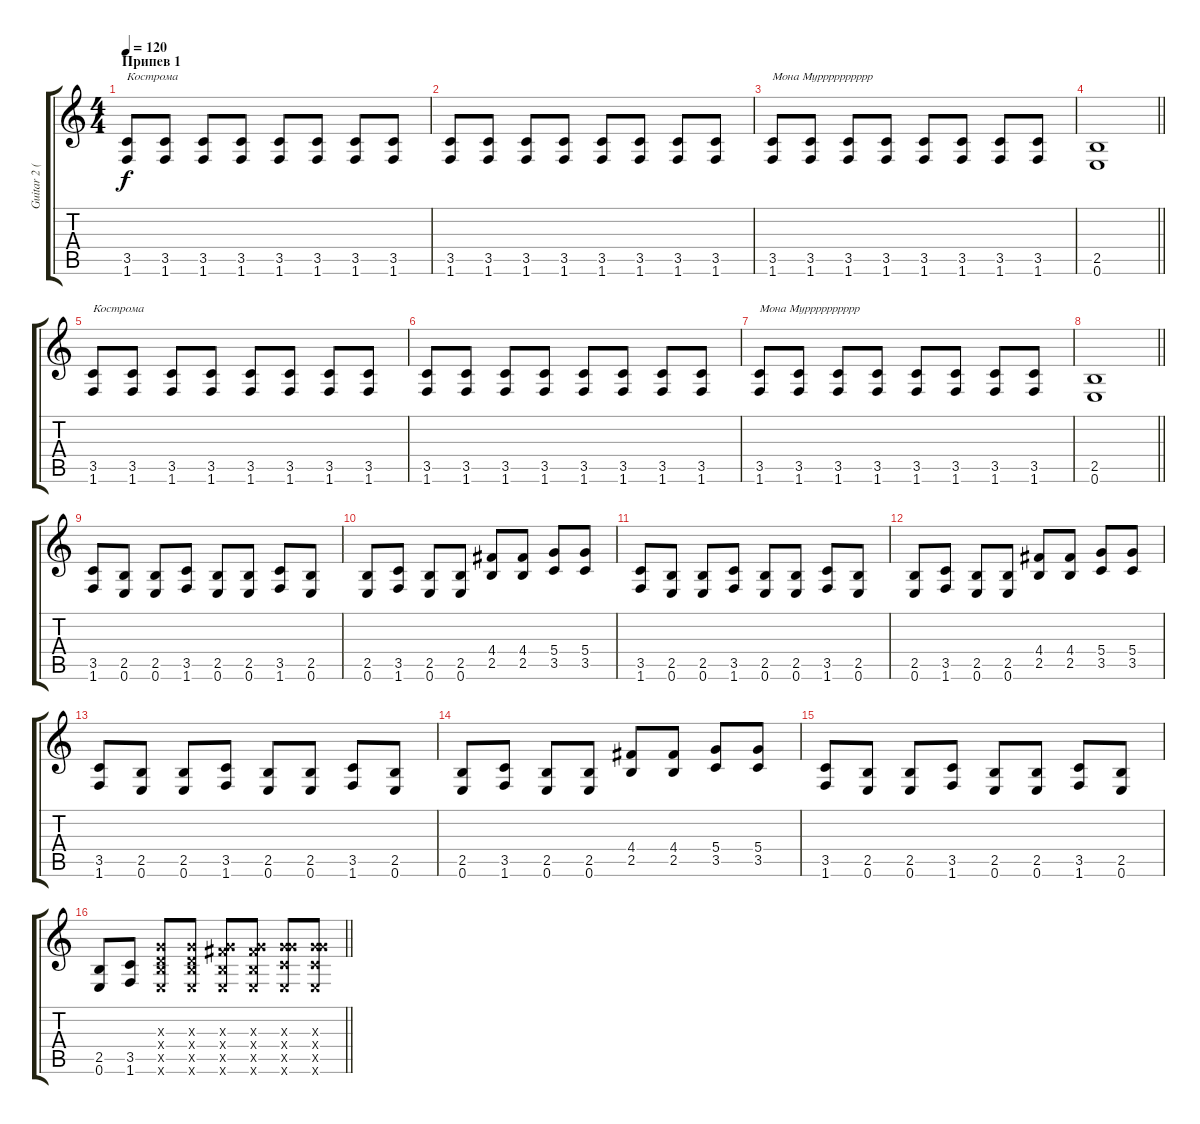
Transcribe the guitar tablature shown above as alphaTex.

\track ("Guitar 2 (Колян)" "Guitar 2 (") {instrument distortionguitar}
\staff {score tabs}
\tuning (E4 B3 G3 D3 A2 E2) {hide}
\ts (4 4)
\section ("" "Припев 1")
\tempo 120
\clef g2
\ks c
(3.5 1.6).8{txt "Кострома  " dy f} (3.5 1.6).8 (3.5 1.6).8 (3.5 1.6).8 (3.5 1.6).8 (3.5 1.6).8 (3.5 1.6).8 (3.5 1.6).8 |
(3.5 1.6).8 (3.5 1.6).8 (3.5 1.6).8 (3.5 1.6).8 (3.5 1.6).8 (3.5 1.6).8 (3.5 1.6).8 (3.5 1.6).8 |
(3.5 1.6).8{txt "Мона Мурррррррррр"} (3.5 1.6).8 (3.5 1.6).8 (3.5 1.6).8 (3.5 1.6).8 (3.5 1.6).8 (3.5 1.6).8 (3.5 1.6).8 |
\barLineRight lightlight
(2.5 0.6).1 |
(3.5 1.6).8{txt "Кострома  "} (3.5 1.6).8 (3.5 1.6).8 (3.5 1.6).8 (3.5 1.6).8 (3.5 1.6).8 (3.5 1.6).8 (3.5 1.6).8 |
(3.5 1.6).8 (3.5 1.6).8 (3.5 1.6).8 (3.5 1.6).8 (3.5 1.6).8 (3.5 1.6).8 (3.5 1.6).8 (3.5 1.6).8 |
(3.5 1.6).8{txt "Мона Мурррррррррр"} (3.5 1.6).8 (3.5 1.6).8 (3.5 1.6).8 (3.5 1.6).8 (3.5 1.6).8 (3.5 1.6).8 (3.5 1.6).8 |
\barLineRight lightlight
(2.5 0.6).1 |
(3.5 1.6).8 (2.5 0.6).8 (2.5 0.6).8 (3.5 1.6).8 (2.5 0.6).8 (2.5 0.6).8 (3.5 1.6).8 (2.5 0.6).8 |
(2.5 0.6).8 (3.5 1.6).8 (2.5 0.6).8 (2.5 0.6).8 (4.4 2.5).8 (4.4 2.5).8 (5.4 3.5).8 (5.4 3.5).8 |
(3.5 1.6).8 (2.5 0.6).8 (2.5 0.6).8 (3.5 1.6).8 (2.5 0.6).8 (2.5 0.6).8 (3.5 1.6).8 (2.5 0.6).8 |
(2.5 0.6).8 (3.5 1.6).8 (2.5 0.6).8 (2.5 0.6).8 (4.4 2.5).8 (4.4 2.5).8 (5.4 3.5).8 (5.4 3.5).8 |
(3.5 1.6).8 (2.5 0.6).8 (2.5 0.6).8 (3.5 1.6).8 (2.5 0.6).8 (2.5 0.6).8 (3.5 1.6).8 (2.5 0.6).8 |
(2.5 0.6).8 (3.5 1.6).8 (2.5 0.6).8 (2.5 0.6).8 (4.4 2.5).8 (4.4 2.5).8 (5.4 3.5).8 (5.4 3.5).8 |
(3.5 1.6).8 (2.5 0.6).8 (2.5 0.6).8 (3.5 1.6).8 (2.5 0.6).8 (2.5 0.6).8 (3.5 1.6).8 (2.5 0.6).8 |
\barLineRight lightlight
(2.5 0.6).8 (3.5 1.6).8 (0.3{x} 0.4{x} 2.5{x} 0.6{x}).8 (0.3{x} 0.4{x} 2.5{x} 0.6{x}).8 (0.3{x} 4.4{x} 2.5{x} 0.6{x}).8 (0.3{x} 4.4{x} 2.5{x} 0.6{x}).8 (0.3{x} 5.4{x} 3.5{x} 0.6{x}).8 (0.3{x} 5.4{x} 3.5{x} 0.6{x}).8
